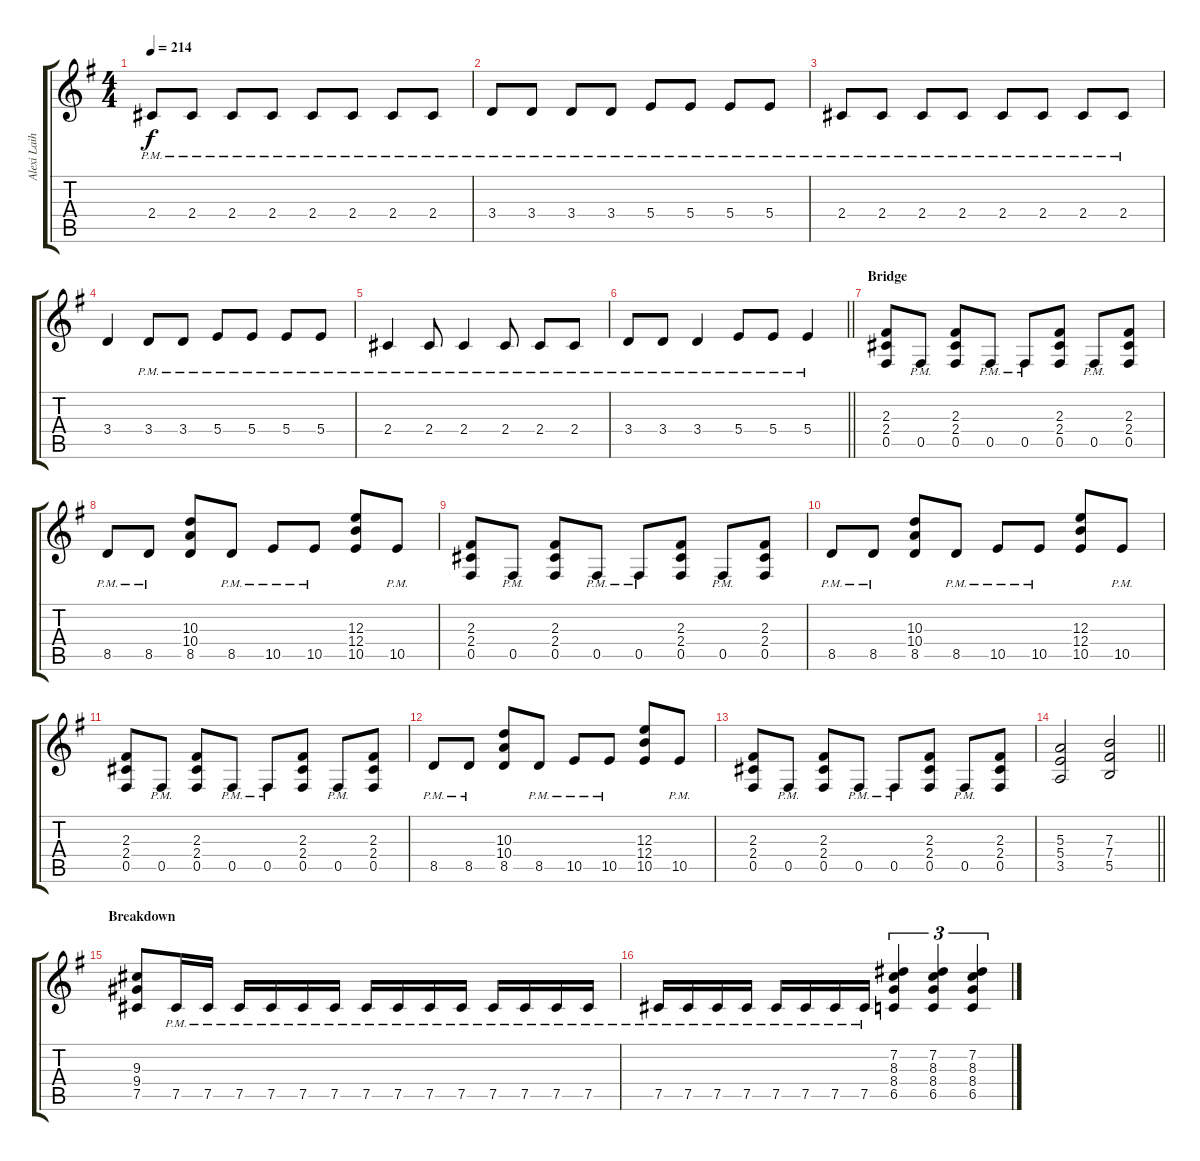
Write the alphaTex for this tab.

\track ("Alexi Laiho" "Alexi Laih") {instrument distortionguitar}
\staff {score tabs}
\tuning (Db4 Ab3 E3 B2 Gb2 Db2) {hide}
\ts (4 4)
\tempo 214
\clef g2
\ks g
2.4{pm}.8{dy f} 2.4{pm}.8 2.4{pm}.8 2.4{pm}.8 2.4{pm}.8 2.4{pm}.8 2.4{pm}.8 2.4{pm}.8 |
3.4{pm}.8 3.4{pm}.8 3.4{pm}.8 3.4{pm}.8 5.4{pm}.8 5.4{pm}.8 5.4{pm}.8 5.4{pm}.8 |
2.4{pm}.8 2.4{pm}.8 2.4{pm}.8 2.4{pm}.8 2.4{pm}.8 2.4{pm}.8 2.4{pm}.8 2.4{pm}.8 |
3.4.4 3.4{pm}.8 3.4{pm}.8 5.4{pm}.8 5.4{pm}.8 5.4{pm}.8 5.4{pm}.8 |
2.4{pm}.4 2.4{pm}.8 2.4{pm}.4 2.4{pm}.8 2.4{pm}.8 2.4{pm}.8 |
\barLineRight lightlight
3.4{pm}.8 3.4{pm}.8 3.4{pm}.4 5.4{pm}.8 5.4{pm}.8 5.4{pm}.4 |
\section ("" "Bridge")
(2.3 2.4 0.5).8{volume 13} 0.5{pm}.8 (2.3 2.4 0.5).8 0.5{pm}.8 0.5{pm}.8 (2.3 2.4 0.5).8 0.5{pm}.8 (2.3 2.4 0.5).8 |
8.5{pm}.8 8.5{pm}.8 (10.3 10.4 8.5).8 8.5{pm}.8 10.5{pm}.8 10.5{pm}.8 (12.3 12.4 10.5).8 10.5{pm}.8 |
(2.3 2.4 0.5).8 0.5{pm}.8 (2.3 2.4 0.5).8 0.5{pm}.8 0.5{pm}.8 (2.3 2.4 0.5).8 0.5{pm}.8 (2.3 2.4 0.5).8 |
8.5{pm}.8 8.5{pm}.8 (10.3 10.4 8.5).8 8.5{pm}.8 10.5{pm}.8 10.5{pm}.8 (12.3 12.4 10.5).8 10.5{pm}.8 |
(2.3 2.4 0.5).8 0.5{pm}.8 (2.3 2.4 0.5).8 0.5{pm}.8 0.5{pm}.8 (2.3 2.4 0.5).8 0.5{pm}.8 (2.3 2.4 0.5).8 |
8.5{pm}.8 8.5{pm}.8 (10.3 10.4 8.5).8 8.5{pm}.8 10.5{pm}.8 10.5{pm}.8 (12.3 12.4 10.5).8 10.5{pm}.8 |
(2.3 2.4 0.5).8 0.5{pm}.8 (2.3 2.4 0.5).8 0.5{pm}.8 0.5{pm}.8 (2.3 2.4 0.5).8 0.5{pm}.8 (2.3 2.4 0.5).8 |
\barLineRight lightlight
(5.3 5.4 3.5).2 (7.3 7.4 5.5).2 |
\section ("" "Breakdown")
(9.3 9.4 7.5).8 7.5{pm}.16 7.5{pm}.16 7.5{pm}.16 7.5{pm}.16 7.5{pm}.16 7.5{pm}.16 7.5{pm}.16 7.5{pm}.16 7.5{pm}.16 7.5{pm}.16 7.5{pm}.16 7.5{pm}.16 7.5{pm}.16 7.5{pm}.16 |
7.5{pm}.16 7.5{pm}.16 7.5{pm}.16 7.5{pm}.16 7.5{pm}.16 7.5{pm}.16 7.5{pm}.16 7.5{pm}.16 (7.2 8.3 8.4 6.5).4{tu (3 2)} (7.2 8.3 8.4 6.5).4{tu (3 2)} (7.2 8.3 8.4 6.5).4{tu (3 2)}
